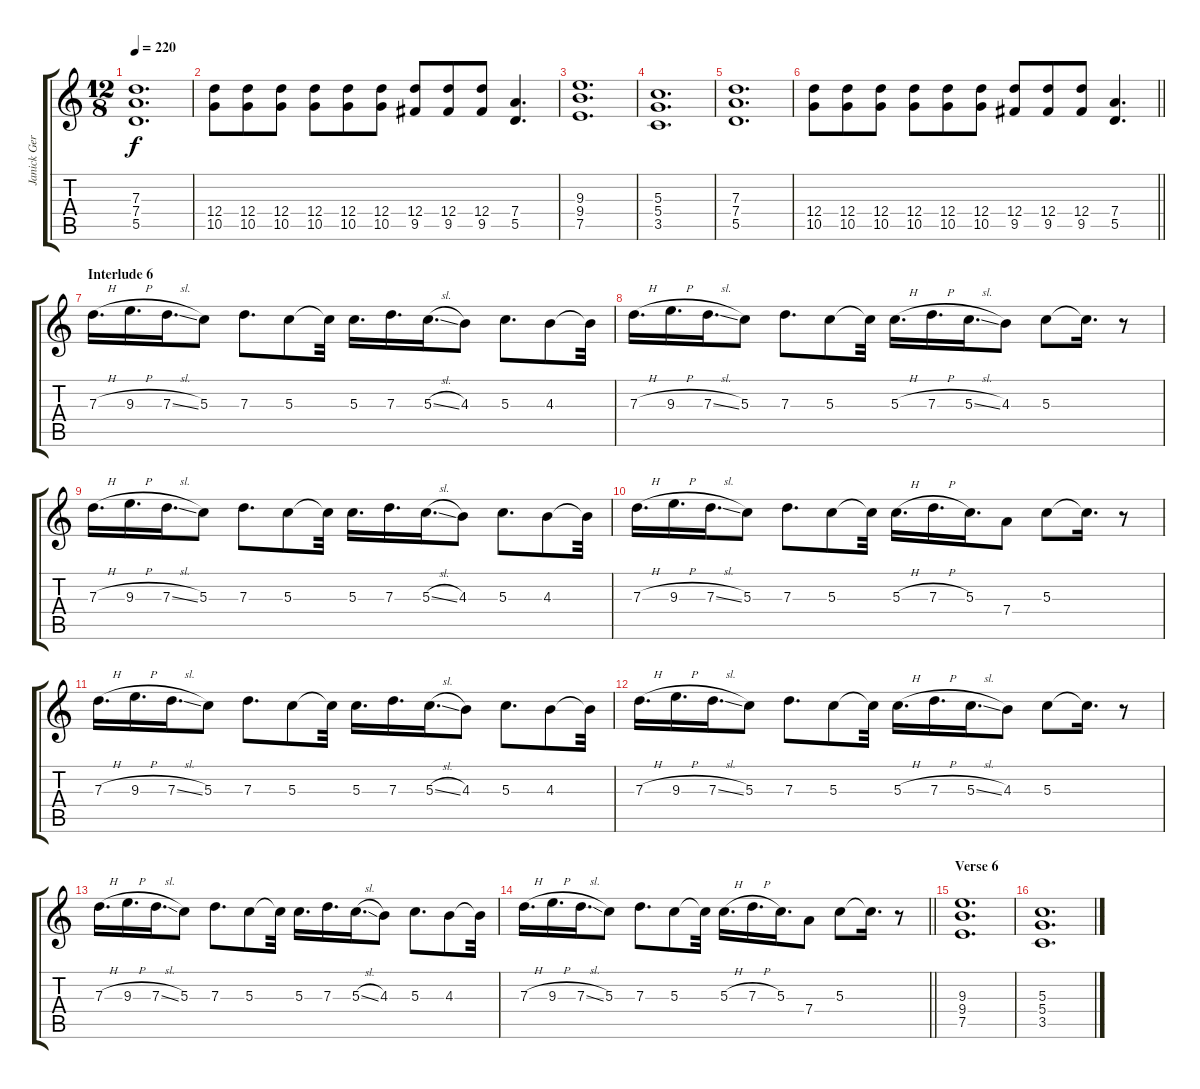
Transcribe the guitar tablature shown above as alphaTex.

\track ("Janick Gers" "Janick Ger") {instrument distortionguitar}
\staff {score tabs}
\tuning (E4 B3 G3 D3 A2 D2) {hide}
\ts (12 8)
\tempo 220
\clef g2
\ks c
(7.3 7.4 5.5).1{d dy f} |
(12.4 10.5).8 (12.4 10.5).8 (12.4 10.5).8 (12.4 10.5).8 (12.4 10.5).8 (12.4 10.5).8 (12.4 9.5).8 (12.4 9.5).8 (12.4 9.5).8 (7.4 5.5).4{d} |
(9.3 9.4 7.5).1{d} |
(5.3 5.4 3.5).1{d} |
(7.3 7.4 5.5).1{d} |
\barLineRight lightlight
(12.4 10.5).8 (12.4 10.5).8 (12.4 10.5).8 (12.4 10.5).8 (12.4 10.5).8 (12.4 10.5).8 (12.4 9.5).8 (12.4 9.5).8 (12.4 9.5).8 (7.4 5.5).4{d} |
\section ("" "Interlude 6")
7.3{h}.16{d} 9.3{h}.16{d} 7.3{sl}.16{d} 5.3.8 7.3.8{d} 5.3.8 5.3{t}.32 5.3.16{d} 7.3.16{d} 5.3{sl}.16{d} 4.3.8 5.3.8{d} 4.3.8 4.3{t}.32 |
7.3{h}.16{d} 9.3{h}.16{d} 7.3{sl}.16{d} 5.3.8 7.3.8{d} 5.3.8 5.3{t}.32 5.3{h}.16{d} 7.3{h}.16{d} 5.3{sl}.16{d} 4.3.8 5.3.8 5.3{t}.16{d} r.8 |
7.3{h}.16{d} 9.3{h}.16{d} 7.3{sl}.16{d} 5.3.8 7.3.8{d} 5.3.8 5.3{t}.32 5.3.16{d} 7.3.16{d} 5.3{sl}.16{d} 4.3.8 5.3.8{d} 4.3.8 4.3{t}.32 |
7.3{h}.16{d} 9.3{h}.16{d} 7.3{sl}.16{d} 5.3.8 7.3.8{d} 5.3.8 5.3{t}.32 5.3{h}.16{d} 7.3{h}.16{d} 5.3.16{d} 7.4.8 5.3.8 5.3{t}.16{d} r.8 |
7.3{h}.16{d} 9.3{h}.16{d} 7.3{sl}.16{d} 5.3.8 7.3.8{d} 5.3.8 5.3{t}.32 5.3.16{d} 7.3.16{d} 5.3{sl}.16{d} 4.3.8 5.3.8{d} 4.3.8 4.3{t}.32 |
7.3{h}.16{d} 9.3{h}.16{d} 7.3{sl}.16{d} 5.3.8 7.3.8{d} 5.3.8 5.3{t}.32 5.3{h}.16{d} 7.3{h}.16{d} 5.3{sl}.16{d} 4.3.8 5.3.8 5.3{t}.16{d} r.8 |
7.3{h}.16{d} 9.3{h}.16{d} 7.3{sl}.16{d} 5.3.8 7.3.8{d} 5.3.8 5.3{t}.32 5.3.16{d} 7.3.16{d} 5.3{sl}.16{d} 4.3.8 5.3.8{d} 4.3.8 4.3{t}.32 |
\barLineRight lightlight
7.3{h}.16{d} 9.3{h}.16{d} 7.3{sl}.16{d} 5.3.8 7.3.8{d} 5.3.8 5.3{t}.32 5.3{h}.16{d} 7.3{h}.16{d} 5.3.16{d} 7.4.8 5.3.8 5.3{t}.16{d} r.8 |
\section ("" "Verse 6")
(9.3 9.4 7.5).1{d} |
(5.3 5.4 3.5).1{d}
